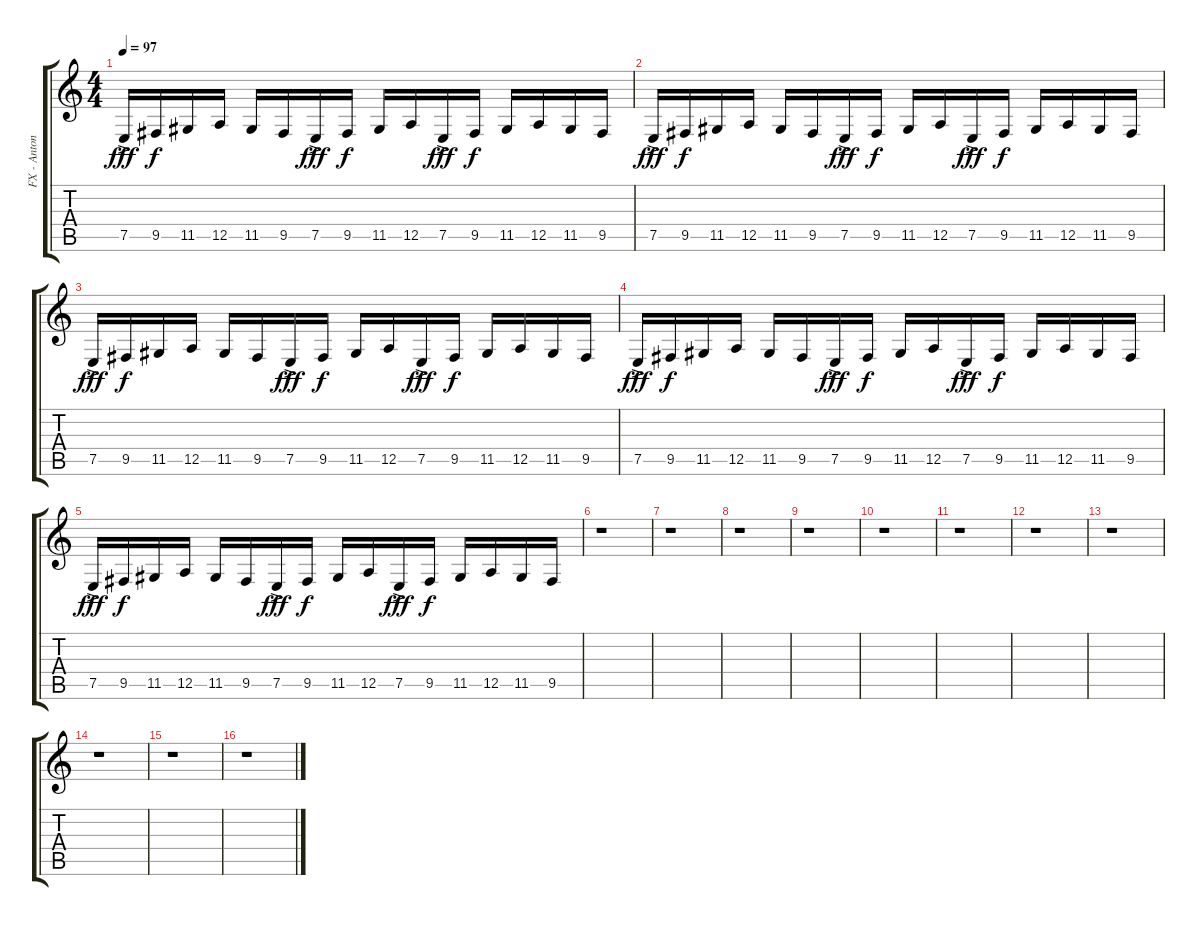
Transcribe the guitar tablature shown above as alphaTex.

\track ("FX - Antony" "FX - Anton") {instrument lead1square}
\staff {score tabs}
\tuning (E4 B3 G3 D3 A2 E2) {hide}
\ts (4 4)
\tempo 97
\clef g2
\ks c
7.5{ac}.16{dy fff volume 9} 9.5.16{dy f} 11.5.16 12.5.16 11.5.16 9.5.16 7.5{ac}.16{dy fff} 9.5.16{dy f} 11.5.16 12.5.16 7.5{ac}.16{dy fff} 9.5.16{dy f} 11.5.16 12.5.16 11.5.16 9.5.16 |
7.5{ac}.16{dy fff volume 9} 9.5.16{dy f} 11.5.16 12.5.16 11.5.16 9.5.16 7.5{ac}.16{dy fff} 9.5.16{dy f} 11.5.16 12.5.16 7.5{ac}.16{dy fff} 9.5.16{dy f} 11.5.16 12.5.16 11.5.16 9.5.16 |
7.5{ac}.16{dy fff volume 9} 9.5.16{dy f} 11.5.16 12.5.16 11.5.16 9.5.16 7.5{ac}.16{dy fff} 9.5.16{dy f} 11.5.16 12.5.16 7.5{ac}.16{dy fff} 9.5.16{dy f} 11.5.16 12.5.16 11.5.16 9.5.16 |
7.5{ac}.16{dy fff volume 9} 9.5.16{dy f} 11.5.16 12.5.16 11.5.16 9.5.16 7.5{ac}.16{dy fff} 9.5.16{dy f} 11.5.16 12.5.16 7.5{ac}.16{dy fff} 9.5.16{dy f} 11.5.16 12.5.16 11.5.16 9.5.16 |
7.5{ac}.16{dy fff volume 8} 9.5.16{dy f} 11.5.16 12.5.16 11.5.16 9.5.16 7.5{ac}.16{dy fff} 9.5.16{dy f} 11.5.16 12.5.16 7.5{ac}.16{dy fff} 9.5.16{dy f} 11.5.16 12.5.16 11.5.16 9.5.16 |
r.1 |
r.1 |
r.1 |
r.1 |
r.1 |
r.1 |
r.1 |
r.1 |
r.1 |
r.1 |
r.1
